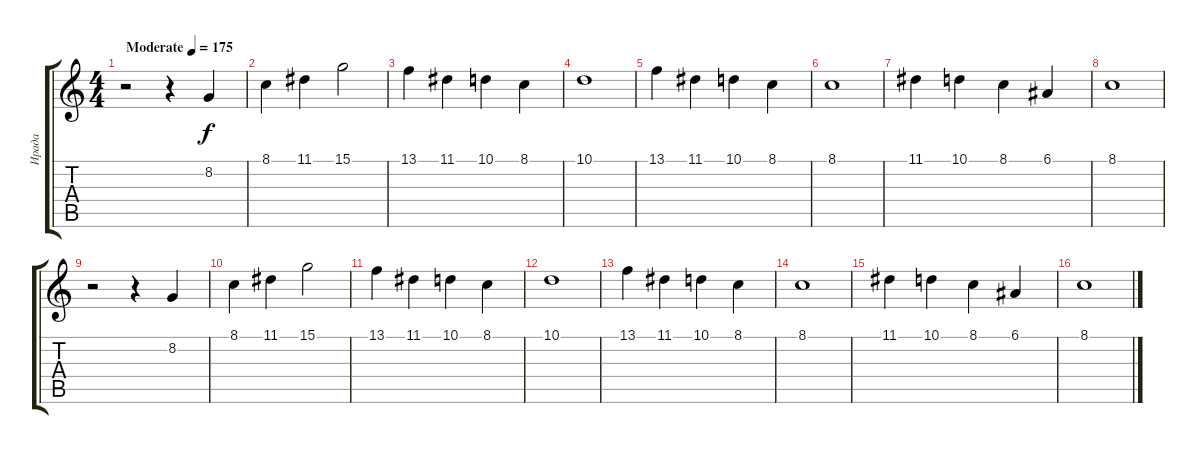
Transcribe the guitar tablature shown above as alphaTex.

\track ("Ирада" "Ирада") {instrument brightacousticpiano}
\staff {score tabs}
\tuning (E4 B3 G3 D3 A2 E2) {hide}
\ts (4 4)
\tempo (175 "Moderate")
\clef g2
\ks c
r.2{dy f instrument brightacousticpiano} r.4 8.2.4 |
8.1.4 11.1.4 15.1.2 |
13.1.4 11.1.4 10.1.4 8.1.4 |
10.1.1 |
13.1.4 11.1.4 10.1.4 8.1.4 |
8.1.1 |
11.1.4 10.1.4 8.1.4 6.1.4 |
8.1.1 |
r.2 r.4 8.2.4 |
8.1.4 11.1.4 15.1.2 |
13.1.4 11.1.4 10.1.4 8.1.4 |
10.1.1 |
13.1.4 11.1.4 10.1.4 8.1.4 |
8.1.1 |
11.1.4 10.1.4 8.1.4 6.1.4 |
8.1.1
